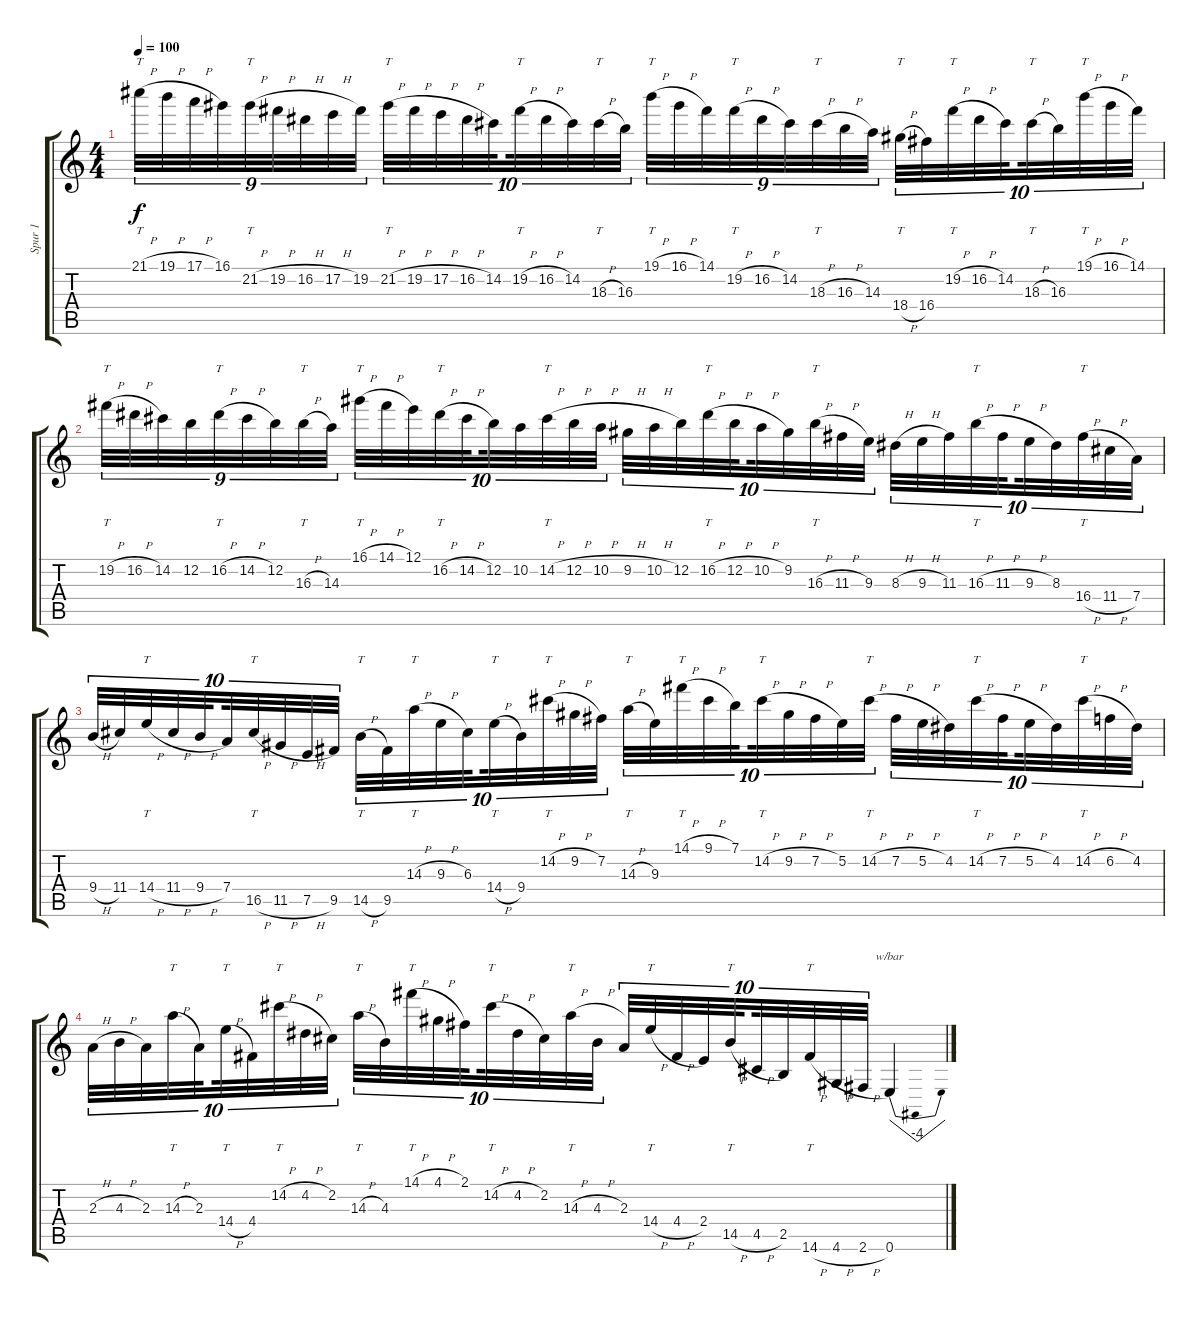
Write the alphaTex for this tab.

\track ("Spur 1" "Spur 1") {instrument overdrivenguitar}
\staff {score tabs}
\tuning (E4 B3 G3 D3 A2 E2) {hide}
\ts (4 4)
\tempo 100
\clef g2
\ks c
21.1{h}.32{tt tu (9 8) dy f} 19.1{h}.32{tu (9 8)} 17.1{h}.32{tu (9 8)} 16.1.32{tu (9 8)} 21.2{h}.32{tt tu (9 8)} 19.2{h}.32{tu (9 8)} 16.2{h}.32{tu (9 8)} 17.2{h}.32{tu (9 8)} 19.2.32{tu (9 8)} 21.2{h}.32{tt tu (10 8)} 19.2{h}.32{tu (10 8)} 17.2{h}.32{tu (10 8)} 16.2{h}.32{tu (10 8)} 14.2.32{tu (10 8) beam splitsecondary} 19.2{h}.32{tt tu (10 8)} 16.2{h}.32{tu (10 8)} 14.2.32{tu (10 8)} 18.3{h}.32{tt tu (10 8)} 16.3.32{tu (10 8)} 19.1{h}.32{tt tu (9 8)} 16.1{h}.32{tu (9 8)} 14.1.32{tu (9 8)} 19.2{h}.32{tt tu (9 8)} 16.2{h}.32{tu (9 8)} 14.2.32{tu (9 8)} 18.3{h}.32{tt tu (9 8)} 16.3{h}.32{tu (9 8)} 14.3.32{tu (9 8)} 18.4{h}.32{tt tu (10 8)} 16.4.32{tu (10 8)} 19.2{h}.32{tt tu (10 8)} 16.2{h}.32{tu (10 8)} 14.2.32{tu (10 8) beam splitsecondary} 18.3{h}.32{tt tu (10 8)} 16.3.32{tu (10 8)} 19.1{h}.32{tt tu (10 8)} 16.1{h}.32{tu (10 8)} 14.1.32{tu (10 8)} |
19.2{h}.32{tt tu (9 8)} 16.2{h}.32{tu (9 8)} 14.2.32{tu (9 8)} 12.2.32{tu (9 8)} 16.2{h}.32{tt tu (9 8)} 14.2{h}.32{tu (9 8)} 12.2.32{tu (9 8)} 16.3{h}.32{tt tu (9 8)} 14.3.32{tu (9 8)} 16.1{h}.32{tt tu (10 8)} 14.1{h}.32{tu (10 8)} 12.1.32{tu (10 8)} 16.2{h}.32{tt tu (10 8)} 14.2{h}.32{tu (10 8) beam splitsecondary} 12.2.32{tu (10 8)} 10.2.32{tu (10 8)} 14.2{h}.32{tt tu (10 8)} 12.2{h}.32{tu (10 8)} 10.2{h}.32{tu (10 8)} 9.2{h}.32{tu (10 8)} 10.2{h}.32{tu (10 8)} 12.2.32{tu (10 8)} 16.2{h}.32{tt tu (10 8)} 12.2{h}.32{tu (10 8) beam splitsecondary} 10.2{h}.32{tu (10 8)} 9.2.32{tu (10 8)} 16.3{h}.32{tt tu (10 8)} 11.3{h}.32{tu (10 8)} 9.3.32{tu (10 8)} 8.3{h}.32{tu (10 8)} 9.3{h}.32{tu (10 8)} 11.3.32{tu (10 8)} 16.3{h}.32{tt tu (10 8)} 11.3{h}.32{tu (10 8) beam splitsecondary} 9.3{h}.32{tu (10 8)} 8.3.32{tu (10 8)} 16.4{h}.32{tt tu (10 8)} 11.4{h}.32{tu (10 8)} 7.4.32{tu (10 8)} |
9.4{h}.32{tu (10 8)} 11.4.32{tu (10 8)} 14.4{h}.32{tt tu (10 8)} 11.4{h}.32{tu (10 8)} 9.4{h}.32{tu (10 8) beam splitsecondary} 7.4.32{tu (10 8)} 16.5{h}.32{tt tu (10 8)} 11.5{h}.32{tu (10 8)} 7.5{h}.32{tu (10 8)} 9.5.32{tu (10 8)} 14.5{h}.32{tt tu (10 8)} 9.5.32{tu (10 8)} 14.3{h}.32{tt tu (10 8)} 9.3{h}.32{tu (10 8)} 6.3.32{tu (10 8) beam splitsecondary} 14.4{h}.32{tt tu (10 8)} 9.4.32{tu (10 8)} 14.2{h}.32{tt tu (10 8)} 9.2{h}.32{tu (10 8)} 7.2.32{tu (10 8)} 14.3{h}.32{tt tu (10 8)} 9.3.32{tu (10 8)} 14.1{h}.32{tt tu (10 8)} 9.1{h}.32{tu (10 8)} 7.1.32{tu (10 8) beam splitsecondary} 14.2{h}.32{tt tu (10 8)} 9.2{h}.32{tu (10 8)} 7.2{h}.32{tu (10 8)} 5.2.32{tu (10 8)} 14.2{h}.32{tt tu (10 8)} 7.2{h}.32{tu (10 8)} 5.2{h}.32{tu (10 8)} 4.2.32{tu (10 8)} 14.2{h}.32{tt tu (10 8)} 7.2{h}.32{tu (10 8) beam splitsecondary} 5.2{h}.32{tu (10 8)} 4.2.32{tu (10 8)} 14.2{h}.32{tt tu (10 8)} 6.2{h}.32{tu (10 8)} 4.2.32{tu (10 8)} |
2.3{h}.32{tu (10 8)} 4.3{h}.32{tu (10 8)} 2.3.32{tu (10 8)} 14.3{h}.32{tt tu (10 8)} 2.3.32{tu (10 8) beam splitsecondary} 14.4{h}.32{tt tu (10 8)} 4.4.32{tu (10 8)} 14.2{h}.32{tt tu (10 8)} 4.2{h}.32{tu (10 8)} 2.2.32{tu (10 8)} 14.3{h}.32{tt tu (10 8)} 4.3.32{tu (10 8)} 14.1{h}.32{tt tu (10 8)} 4.1{h}.32{tu (10 8)} 2.1.32{tu (10 8) beam splitsecondary} 14.2{h}.32{tt tu (10 8)} 4.2{h}.32{tu (10 8)} 2.2.32{tu (10 8)} 14.3{h}.32{tt tu (10 8)} 4.3{h}.32{tu (10 8)} 2.3.32{tu (10 8)} 14.4{h}.32{tt tu (10 8)} 4.4{h}.32{tu (10 8)} 2.4.32{tu (10 8)} 14.5{h}.32{tt tu (10 8) beam splitsecondary} 4.5{h}.32{tu (10 8)} 2.5.32{tu (10 8)} 14.6{h}.32{tt tu (10 8)} 4.6{h}.32{tu (10 8)} 2.6{h}.32{tu (10 8)} 0.6.4{tbe (dip default 0 0 30 -16 60 0)}
